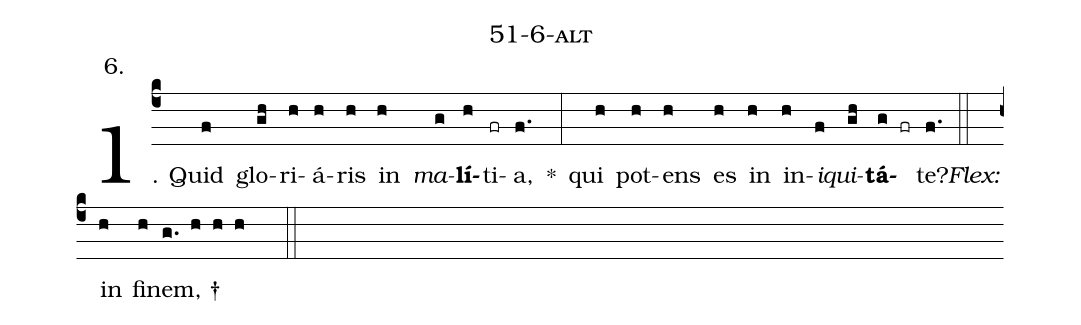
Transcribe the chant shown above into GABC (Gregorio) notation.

name: 51-6-alt;
annotation: 6.;
%%
(c4)1. Quid(f) glo(gh)ri(h)á(h)ris(h) in(h) <i>ma</i>(g)<b>lí</b>(h)ti(fr)a,(f.) *(:) qui(h) pot(h)ens(h) es(h) in(h) in(h)<i>i</i>(f)<i>qui</i>(gh)<b>tá</b>(g fr)te?(f.) (::)
<i>Flex:</i>()  in(h) fi(h)nem, †(g. h h h  ::)
